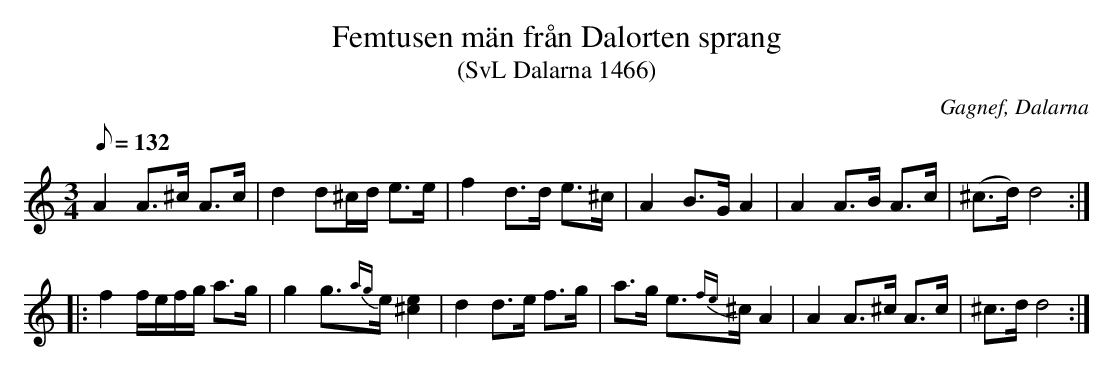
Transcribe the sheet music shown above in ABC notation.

X:1
T:Femtusen män från Dalorten sprang
T:(SvL Dalarna 1466)
O:Gagnef, Dalarna
M:3/4
L:1/8
Q:132
K:Ddor
V:1
A2 A>^c A>c | d2 d^c/d/ e>e | f2 d>d e>^c | A2 B>G A2 | A2 A>B A>c | (^c>d) d4 :|
|: f2 f/e/f/g/ a>g | g2 g{ag}>e [^ce]2 | d2 d>e f>g | a>g e{fe}>^c  A2 | A2 A>^c A>c | ^c>d d4 :|
